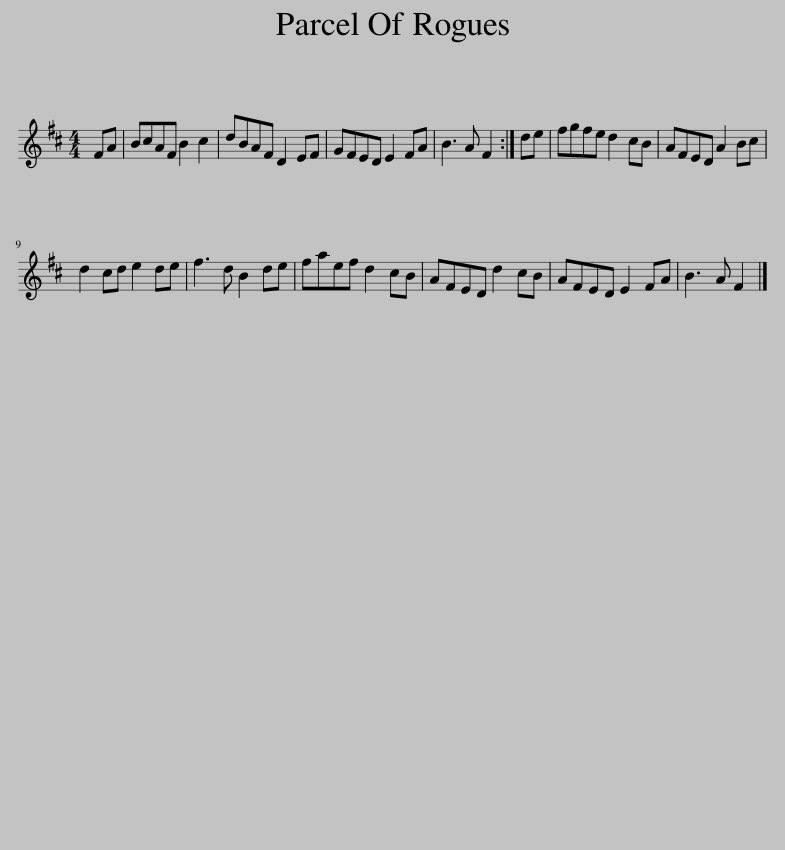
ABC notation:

X:1
L:1/8
M:4/4
I:linebreak $
K:Bmin
V:1 treble
V:1
 FA | BcAF B2 c2 | dBAF D2 EF | GFED E2 FA | B3 A F2 :| %5
 de | fgfe d2 cB | AFED A2 Bc |$ d2 cd e2 de | f3 d B2 de | %10
 faef d2 cB | AFED d2 cB | AFED E2 FA | B3 A F2 |] %14
